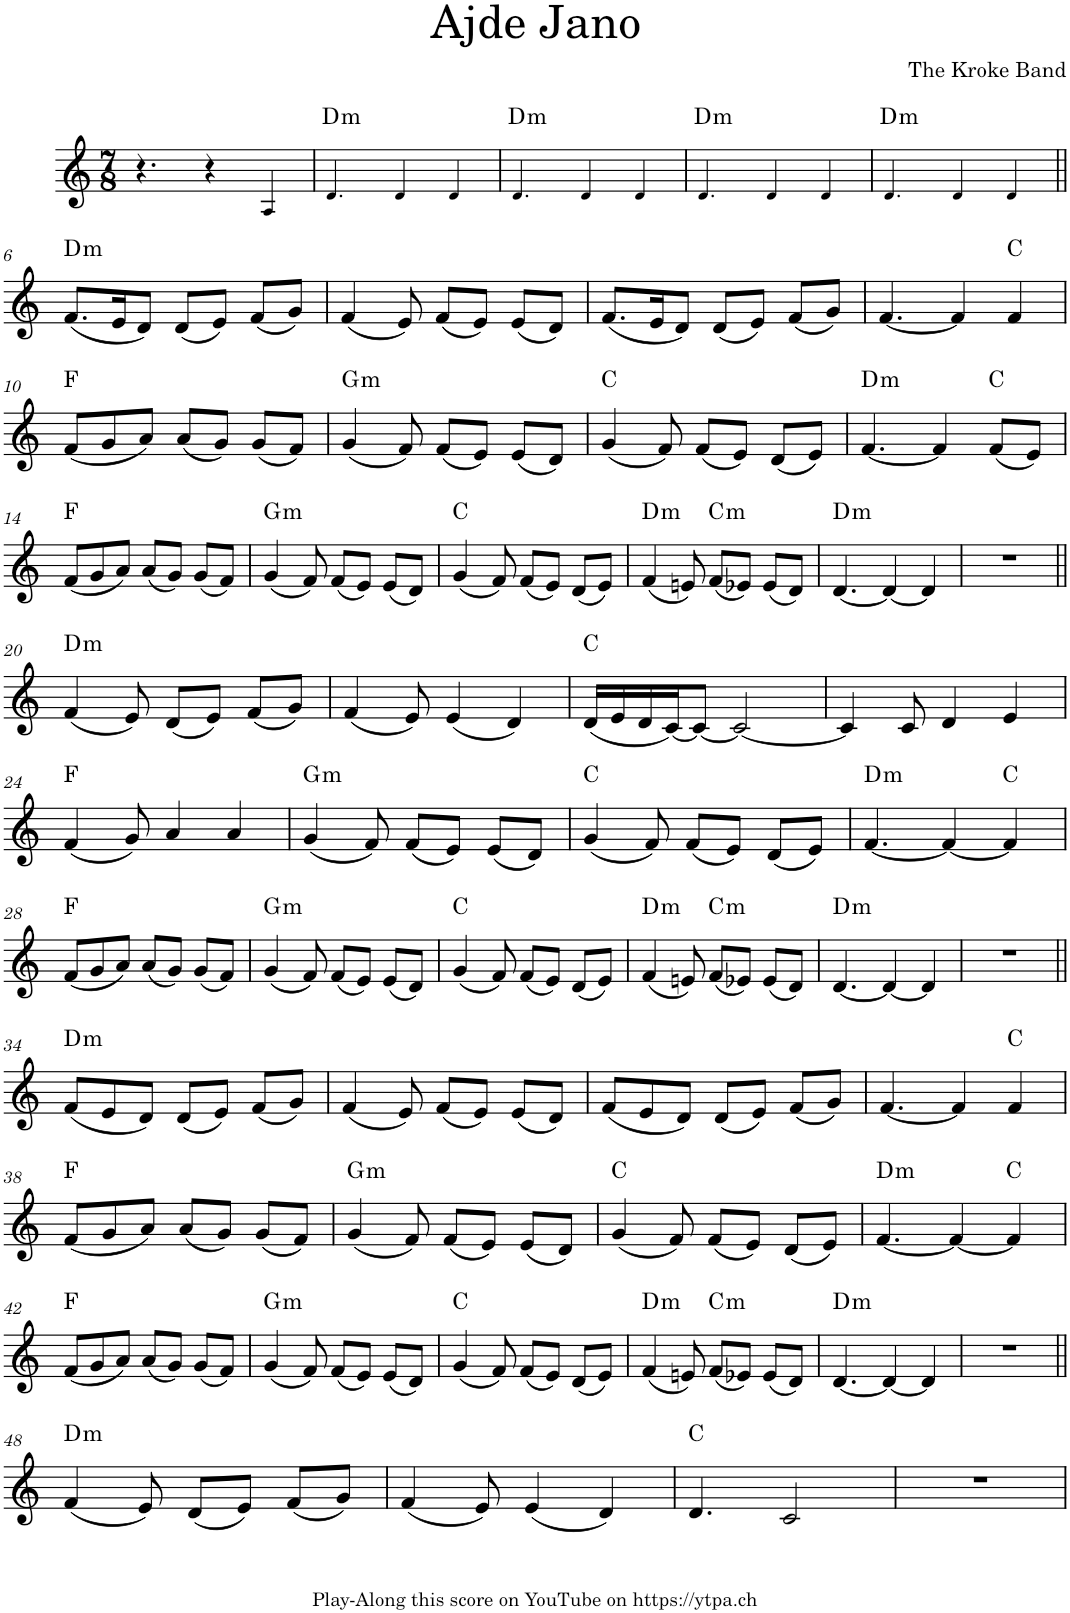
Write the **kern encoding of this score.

**kern	**harte
*part1	*part1
*staff1	*
*I"Piano	*
*I'Pno.	*
*clefG2	*
*k[]	*
*M7/8	*
=1	=1
4.r	.
4r	.
4A!/	.
=2	=2
!	!LO:H:kt=m
4.d!/	D:min
4d!/	.
4d!/	.
=3	=3
!	!LO:H:kt=m
4.d!/	D:min
4d!/	.
4d!/	.
=4	=4
!	!LO:H:kt=m
4.d!/	D:min
4d!/	.
4d!/	.
=5	=5
!	!LO:H:kt=m
4.d!/	D:min
4d!/	.
4d!/	.
!!LO:LB:g=z
=6||	=6||
!	!LO:H:kt=m
(8.f/L	D:min
16e/K	.
8d/J)	.
(8d/L	.
8e/J)	.
(8f/L	.
8g/J)	.
=7	=7
(4f/	.
8e/)	.
(8f/L	.
8e/J)	.
(8e/L	.
8d/J)	.
=8	=8
(8.f/L	.
16e/K	.
8d/J)	.
(8d/L	.
8e/J)	.
(8f/L	.
8g/J)	.
=9	=9
[4.f/	.
4f/]	.
4f/	C:maj
!!LO:LB:g=z
=10	=10
(8f/L	F:maj
8g/	.
8a/J)	.
(8a/L	.
8g/J)	.
(8g/L	.
8f/J)	.
=11	=11
!	!LO:H:kt=m
(4g/	G:min
8f/)	.
(8f/L	.
8e/J)	.
(8e/L	.
8d/J)	.
=12	=12
(4g/	C:maj
8f/)	.
(8f/L	.
8e/J)	.
(8d/L	.
8e/J)	.
=13	=13
!	!LO:H:kt=m
[4.f/	D:min
4f/]	.
(8f/L	C:maj
8e/J)	.
!!LO:LB:g=z
=14	=14
(8f/L	F:maj
8g/	.
8a/J)	.
(8a/L	.
8g/J)	.
(8g/L	.
8f/J)	.
=15	=15
!	!LO:H:kt=m
(4g/	G:min
8f/)	.
(8f/L	.
8e/J)	.
(8e/L	.
8d/J)	.
=16	=16
(4g/	C:maj
8f/)	.
(8f/L	.
8e/J)	.
(8d/L	.
8e/J)	.
=17	=17
!	!LO:H:kt=m
(4f/	D:min
8en/)	.
!	!LO:H:kt=m
(8f/L	C:min
8e-X/J)	.
(8e-/L	.
8d/J)	.
=18	=18
!	!LO:H:kt=m
[4.d/	D:min
4d/_	.
4d/]	.
=19	=19
2..r	.
!!LO:LB:g=z
=20||	=20||
!	!LO:H:kt=m
(4f/	D:min
8e/)	.
(8d/L	.
8e/J)	.
(8f/L	.
8g/J)	.
=21	=21
(4f/	.
8e/)	.
(4e/	.
4d/)	.
=22	=22
(16d/LL	C:maj
16e/	.
16d/	.
[16c/J)	.
8c/J_	.
2c/_	.
=23	=23
4c/]	.
8c/	.
4d/	.
4e/	.
!!LO:LB:g=z
=24	=24
(4f/	F:maj
8g/)	.
4a/	.
4a/	.
=25	=25
!	!LO:H:kt=m
(4g/	G:min
8f/)	.
(8f/L	.
8e/J)	.
(8e/L	.
8d/J)	.
=26	=26
(4g/	C:maj
8f/)	.
(8f/L	.
8e/J)	.
(8d/L	.
8e/J)	.
=27	=27
!	!LO:H:kt=m
[4.f/	D:min
4f/_	.
4f/]	C:maj
!!LO:LB:g=z
=28	=28
(8f/L	F:maj
8g/	.
8a/J)	.
(8a/L	.
8g/J)	.
(8g/L	.
8f/J)	.
=29	=29
!	!LO:H:kt=m
(4g/	G:min
8f/)	.
(8f/L	.
8e/J)	.
(8e/L	.
8d/J)	.
=30	=30
(4g/	C:maj
8f/)	.
(8f/L	.
8e/J)	.
(8d/L	.
8e/J)	.
=31	=31
!	!LO:H:kt=m
(4f/	D:min
8en/)	.
!	!LO:H:kt=m
(8f/L	C:min
8e-X/J)	.
(8e-/L	.
8d/J)	.
=32	=32
!	!LO:H:kt=m
[4.d/	D:min
4d/_	.
4d/]	.
=33	=33
2..r	.
!!LO:LB:g=z
=34||	=34||
!	!LO:H:kt=m
(8f/L	D:min
8e/	.
8d/J)	.
(8d/L	.
8e/J)	.
(8f/L	.
8g/J)	.
=35	=35
(4f/	.
8e/)	.
(8f/L	.
8e/J)	.
(8e/L	.
8d/J)	.
=36	=36
(8f/L	.
8e/	.
8d/J)	.
(8d/L	.
8e/J)	.
(8f/L	.
8g/J)	.
=37	=37
[4.f/	.
4f/]	.
4f/	C:maj
!!LO:LB:g=z
=38	=38
(8f/L	F:maj
8g/	.
8a/J)	.
(8a/L	.
8g/J)	.
(8g/L	.
8f/J)	.
=39	=39
!	!LO:H:kt=m
(4g/	G:min
8f/)	.
(8f/L	.
8e/J)	.
(8e/L	.
8d/J)	.
=40	=40
(4g/	C:maj
8f/)	.
(8f/L	.
8e/J)	.
(8d/L	.
8e/J)	.
=41	=41
!	!LO:H:kt=m
[4.f/	D:min
4f/_	.
4f/]	C:maj
!!LO:LB:g=z
=42	=42
(8f/L	F:maj
8g/	.
8a/J)	.
(8a/L	.
8g/J)	.
(8g/L	.
8f/J)	.
=43	=43
!	!LO:H:kt=m
(4g/	G:min
8f/)	.
(8f/L	.
8e/J)	.
(8e/L	.
8d/J)	.
=44	=44
(4g/	C:maj
8f/)	.
(8f/L	.
8e/J)	.
(8d/L	.
8e/J)	.
=45	=45
!	!LO:H:kt=m
(4f/	D:min
8en/)	.
!	!LO:H:kt=m
(8f/L	C:min
8e-X/J)	.
(8e-/L	.
8d/J)	.
=46	=46
!	!LO:H:kt=m
[4.d/	D:min
4d/_	.
4d/]	.
=47	=47
2..r	.
!!LO:LB:g=z
=48||	=48||
!	!LO:H:kt=m
(4f/	D:min
8e/)	.
(8d/L	.
8e/J)	.
(8f/L	.
8g/J)	.
=49	=49
(4f/	.
8e/)	.
(4e/	.
4d/)	.
=50	=50
4.d/	C:maj
2c/	.
=51	=51
2..r	.
=	=
*-	*-
